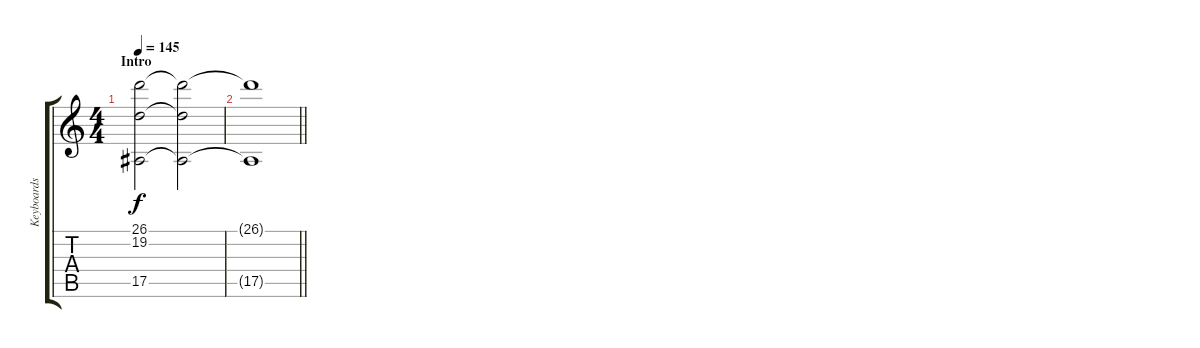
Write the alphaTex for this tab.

\track ("Keyboards 1" "Keyboards ") {instrument acousticgrandpiano}
\staff {score tabs}
\tuning (C4 G3 Eb3 Bb2 F2 C2) {hide}
\ts (4 4)
\section ("" "Intro")
\tempo 145
\clef g2
\ks c
(26.1{t} 19.2{t} 17.5{t}).2{dy f} (26.1{t} 19.2{t} 17.5{t}).2 |
\barLineRight lightlight
(26.1{t} 17.5{t}).1
